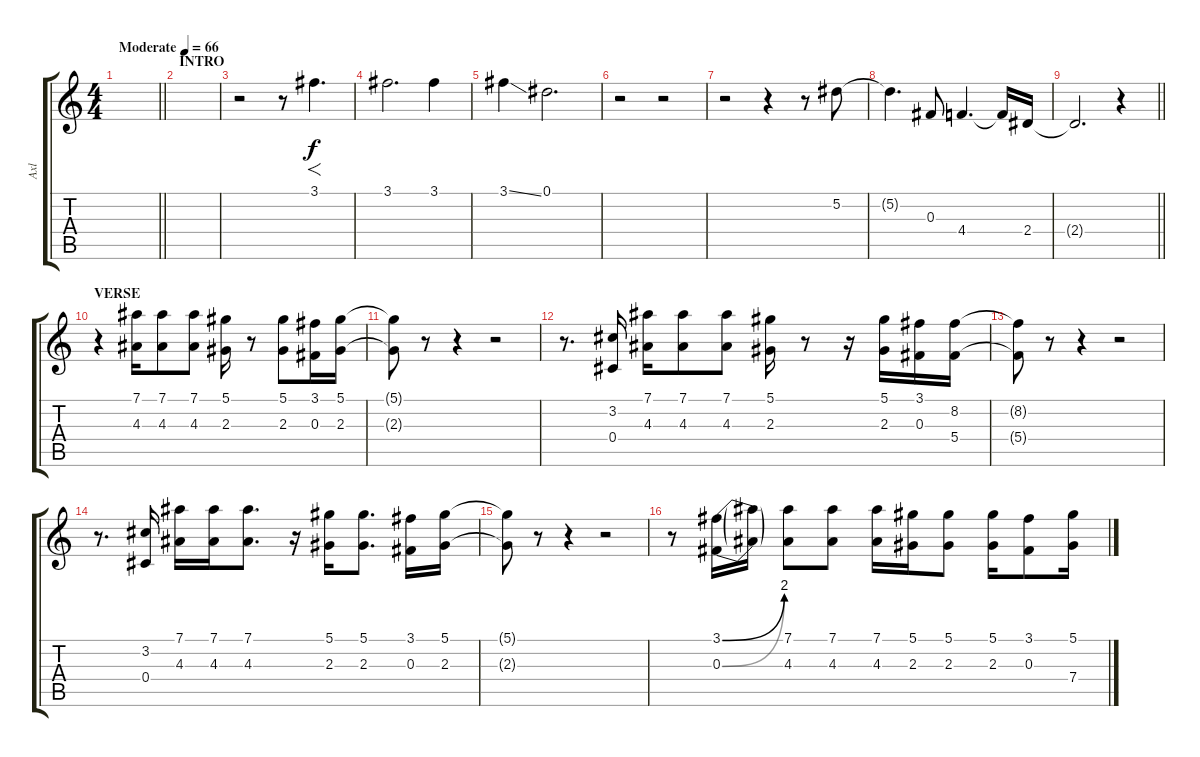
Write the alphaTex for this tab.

\track ("Axl" "Axl") {instrument overdrivenguitar}
\staff {score tabs}
\tuning (Eb4 Bb3 Gb3 Db3 Ab2 Eb2) {hide}
\ts (4 4)
\tempo (66 "Moderate")
\clef g2
\barLineRight lightlight
\ks c
|
\section ("" "INTRO")
|
r.2 r.8 3.1.4{f d} |
3.1.2{d} 3.1.4 |
3.1{ss}.4 0.1.2{d} |
r.2 r.2 |
r.2 r.4 r.8 5.2.8 |
5.2{t}.4{d} 0.3.8 4.4.4{d} 4.4{t}.16 2.4.16 |
\barLineRight lightlight
2.4{t}.2{d} r.4 |
\section ("" "VERSE")
r.4 (7.1 4.3).16 (7.1 4.3).8 (7.1 4.3).8 (5.1 2.3).16 r.8 (5.1 2.3).8 (3.1 0.3).16 (5.1 2.3).16 |
(5.1{t} 2.3{t}).8 r.8 r.4 r.2 |
r.8{d} (3.2 0.4).16 (7.1 4.3).16 (7.1 4.3).8 (7.1 4.3).8 (5.1 2.3).16 r.8 r.16 (5.1 2.3).16 (3.1 0.3).16 (8.2 5.4).16 |
(8.2{t} 5.4{t}).8 r.8 r.4 r.2 |
r.8{d} (3.2 0.4).16 (7.1 4.3).16 (7.1 4.3).16 (7.1 4.3).8{d} r.16 (5.1 2.3).16 (5.1 2.3).8{d} (3.1 0.3).16 (5.1 2.3).16 |
(5.1{t} 2.3{t}).8 r.8 r.4 r.2 |
r.8 (3.1{be (bend 0 0 60 8)} 0.3{be (bend 0 0 60 8)}).16 (3.1{t} 0.3{t}).16 (7.1 4.3).8 (7.1 4.3).8 (7.1 4.3).16 (5.1 2.3).16 (5.1 2.3).8 (5.1 2.3).16 (3.1 0.3).8 (5.1 7.4).16
